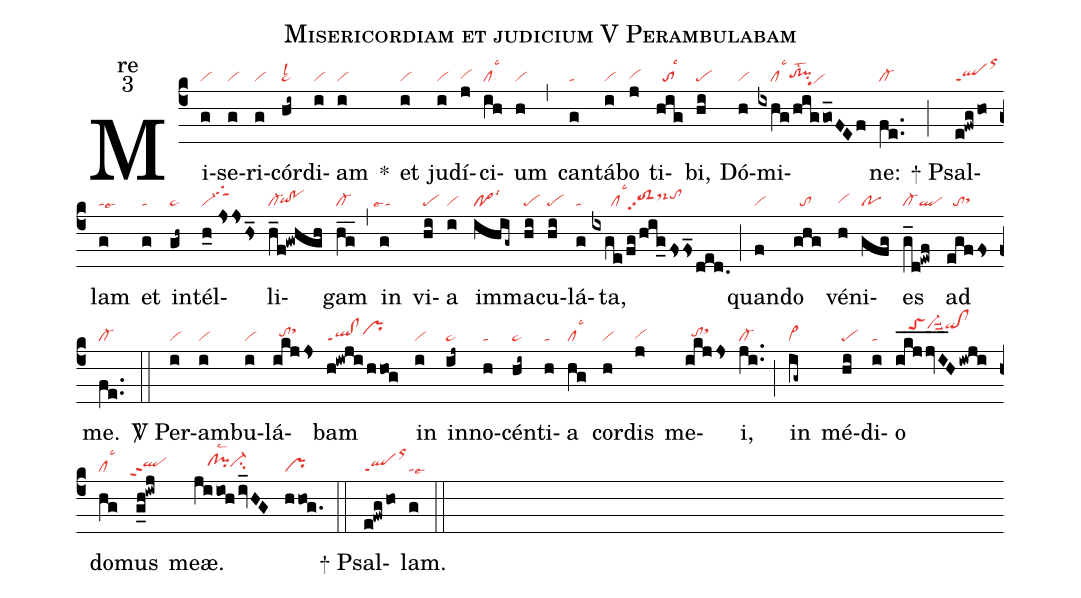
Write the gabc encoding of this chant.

name:Misericordiam et judicium V Perambulabam;
office-part:re;
mode:3;
nabc-lines:1;
%%
(c4) Mi(g|vi)se(g|vi)ri(g|vi)cór(hi~|ta>lsl2)di(i|vi)am(i|vi) <sp>*</sp>() et(i|vi) ju(i|vi)dí(j|vihg)ci(ih|cllsc3)um(h|vi) (,) can(g|ta)tá(i|vi)bo(j|vihg) ti(hig|//tolsc3)bi,(hi|pe) Dó(h|vi)mi(ixhg/higgo_FEf|////cllsc3tohg!pihglst2``puhdvihe)ne:(fe..|cl-) (;)
<sp>+</sp> Psal(e!fwg/ho|qlppt1orhm)lam(g|talse9) et(g|ta) in(gh~|ta>)tél(h_0//jsjshs_|vi-tgShk)li(h_f!gwhgh|cl-`qihg!pohg)gam(hg__|cl-) (,) in(g|``talse4) vi(hi|pe)a(i|vi) im(ihig~|po>lsi3)ma(hi|pe)cu(hi|pe)lá(g|ta)ta,(ixge/fg/hig_/fsfs_ded.|//////cllsc3toS2hhpp2ds-hitohi) (;) quan(f|vi)do(ghg|//to) vé(h|vihg)ni(gfg|po)es(g_d!ewf|cl-ql) ad(egffs|//tosthh) me.(fe..|cl-) (::)

<sp>V/</sp> Per(i|vi)am(i|vi)bu(i|vi)lá(ikjjs|//tohhsthj)bam(h!iwji/hhog|ql!clppt1prhi) in(i|vi) in(ij~|ta>)no(h|ta)cén(hi~|ta>)ti(h|ta)a(hg|cllsc3) cor(h|vi)dis(j|vihg) me(ikjjs|//tohhsthj)i,(ji..|cl-) (;) in(ig~|vi>) mé(hi|pe)di(i|ta)o(ikj___jvI__H/iwji|////toShkvi-hksuu2qihk!clhk) do(hg|cllsc3)mus(g_h!iwj|``qlhhppt2) meæ.(jiioh/iv_HG|////clhh!pihhlsc2ci-hh) (hhog.|pr) (::)
<sp>+</sp> Psal(e!fwg/ho|qlppt1orhm)lam.(g|talse9) (::)
